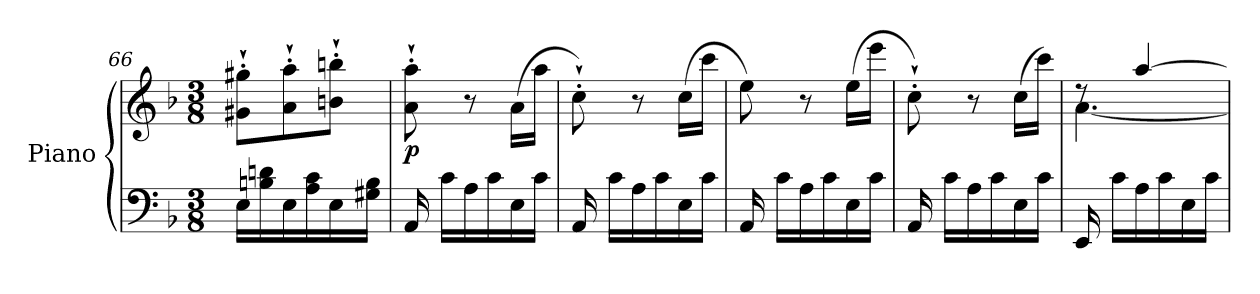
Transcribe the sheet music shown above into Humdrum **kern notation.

**kern	**kern	**dynam
*part1	*part1	*part1
*staff2	*staff1	*staff1/2
*I"Piano	*	*
*I'Pno	*	*
*clefF4	*clefG2	*
*k[b-]	*k[b-]	*
*M3/8	*M3/8	*
=66	=66	=66
16E\LL	8g#X\'` 8gg#X\'`L	.
16Bn\ 16dn\	.	.
16E\	8a\'` 8aa\'`	.
16A\ 16c\	.	.
16E\	8bn\'` 8bbn\'`J	.
16G#X\ 16B\JJ	.	.
=67	=67	=67
!	!	!LO:DY:b
16AA/	8a\'` 8aa\'`	p
16c\LL	.	.
16A\	8r	.
16c\	.	.
16E\	(>16a\LL	.
16c\JJ	16aa\JJ	.
=68	=68	=68
16AA/	8cc'`\)	.
16c\LL	.	.
16A\	8r	.
16c\	.	.
16E\	(>16cc\LL	.
16c\JJ	16ccc\JJ	.
=69	=69	=69
16AA/	8ee\)	.
16c\LL	.	.
16A\	8r	.
16c\	.	.
16E\	(>16ee\LL	.
16c\JJ	16eee\JJ	.
!!LO:PB:g=z
=70	=70	=70
16AA/	8cc'`\)	.
16c\LL	.	.
16A\	8r	.
16c\	.	.
16E\	(>16cc\LL	.
16c\JJ	16ccc\JJ)	.
=71	=71	=71
*	*^	*
!	!	!	!LO:DY:b
16EE/	8rdd	[4.a\	other-dynamics
16c\LL	.	.	.
16A\	[4aa/	.	.
16c\	.	.	.
16E\	.	.	.
16c\JJ	.	.	.
*	*v	*v	*
=	=	=
*-	*-	*-
